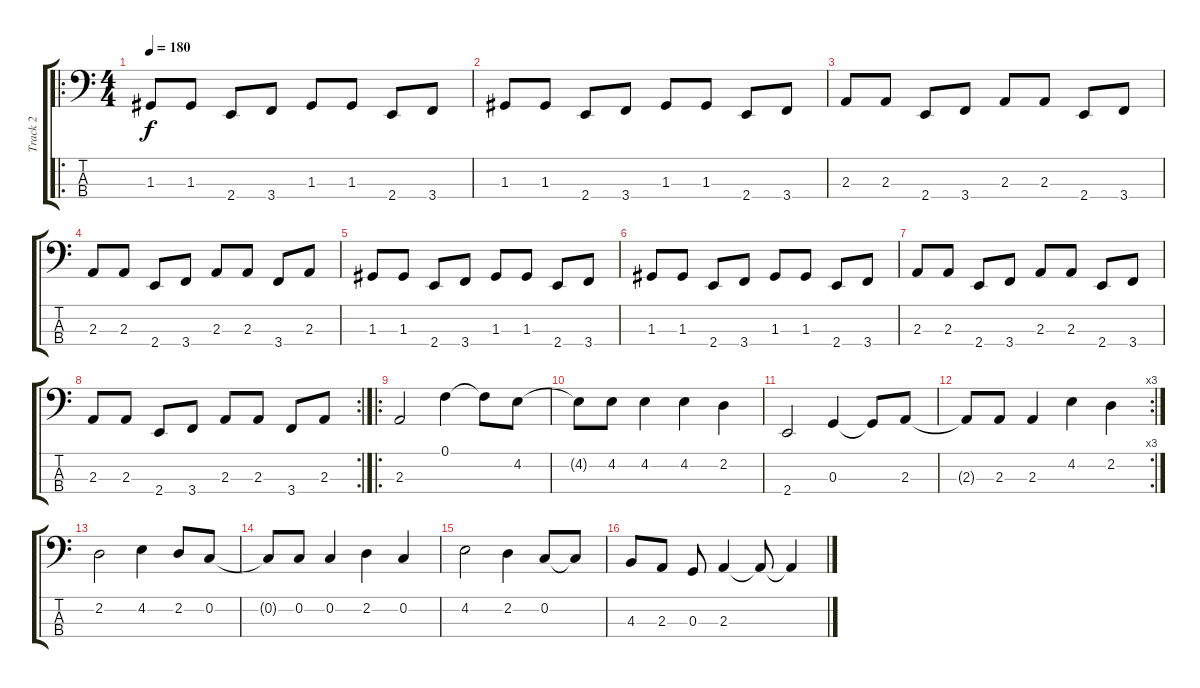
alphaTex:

\track ("Track 2" "Track 2") {instrument electricbassfinger}
\staff {score tabs}
\tuning (F2 C2 G1 D1) {hide}
\ro
\ts (4 4)
\tempo 180
\clef f4
\ks c
1.3.8{dy f} 1.3.8 2.4.8 3.4.8 1.3.8 1.3.8 2.4.8 3.4.8 |
1.3.8 1.3.8 2.4.8 3.4.8 1.3.8 1.3.8 2.4.8 3.4.8 |
2.3.8 2.3.8 2.4.8 3.4.8 2.3.8 2.3.8 2.4.8 3.4.8 |
2.3.8 2.3.8 2.4.8 3.4.8 2.3.8 2.3.8 3.4.8 2.3.8 |
1.3.8 1.3.8 2.4.8 3.4.8 1.3.8 1.3.8 2.4.8 3.4.8 |
1.3.8 1.3.8 2.4.8 3.4.8 1.3.8 1.3.8 2.4.8 3.4.8 |
2.3.8 2.3.8 2.4.8 3.4.8 2.3.8 2.3.8 2.4.8 3.4.8 |
\rc 2
2.3.8 2.3.8 2.4.8 3.4.8 2.3.8 2.3.8 3.4.8 2.3.8 |
\ro
2.3.2 0.1.4 0.1{t}.8 4.2.8 |
4.2{t}.8 4.2.8 4.2.4 4.2.4 2.2.4 |
2.4.2 0.3.4 0.3{t}.8 2.3.8 |
\rc 3
2.3{t}.8 2.3.8 2.3.4 4.2.4 2.2.4 |
2.2.2 4.2.4 2.2.8 0.2.8 |
0.2{t}.8 0.2.8 0.2.4 2.2.4 0.2.4 |
4.2.2 2.2.4 0.2.8 0.2{t}.8 |
4.3.8 2.3.8 0.3.8 2.3.4 2.3{t}.8 2.3{t}.4
